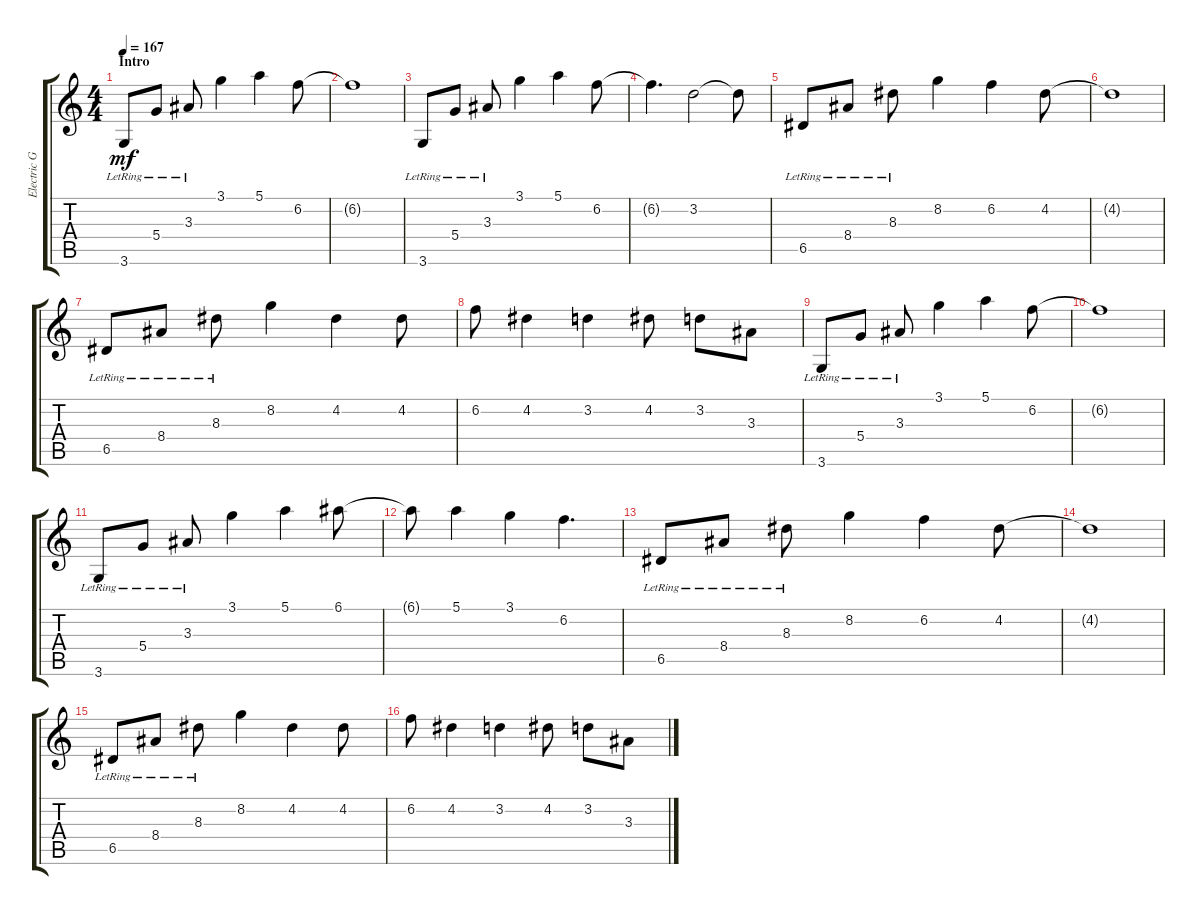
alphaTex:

\track ("Electric Guitar" "Electric G") {instrument overdrivenguitar}
\staff {score tabs}
\tuning (E4 B3 G3 D3 A2 E2) {hide}
\ts (4 4)
\section ("" "Intro")
\tempo 167
\clef g2
\ks c
3.6{lr}.8{dy mf instrument overdrivenguitar} 5.4{lr}.8 3.3{lr}.8 3.1.4 5.1.4 6.2.8 |
6.2{t}.1 |
3.6{lr}.8 5.4{lr}.8 3.3{lr}.8 3.1.4 5.1.4 6.2.8 |
6.2{t}.4{d} 3.2.2 3.2{t}.8 |
6.5{lr}.8 8.4{lr}.8 8.3{lr}.8 8.2.4 6.2.4 4.2.8 |
4.2{t}.1 |
6.5{lr}.8 8.4{lr}.8 8.3{lr}.8 8.2.4 4.2.4 4.2.8 |
6.2.8 4.2.4 3.2.4 4.2.8 3.2.8 3.3.8 |
3.6{lr}.8 5.4{lr}.8 3.3{lr}.8 3.1.4 5.1.4 6.2.8 |
6.2{t}.1 |
3.6{lr}.8 5.4{lr}.8 3.3{lr}.8 3.1.4 5.1.4 6.1.8 |
6.1{t}.8 5.1.4 3.1.4 6.2.4{d} |
6.5{lr}.8 8.4{lr}.8 8.3{lr}.8 8.2.4 6.2.4 4.2.8 |
4.2{t}.1 |
6.5{lr}.8 8.4{lr}.8 8.3{lr}.8 8.2.4 4.2.4 4.2.8 |
6.2.8 4.2.4 3.2.4 4.2.8 3.2.8 3.3.8
